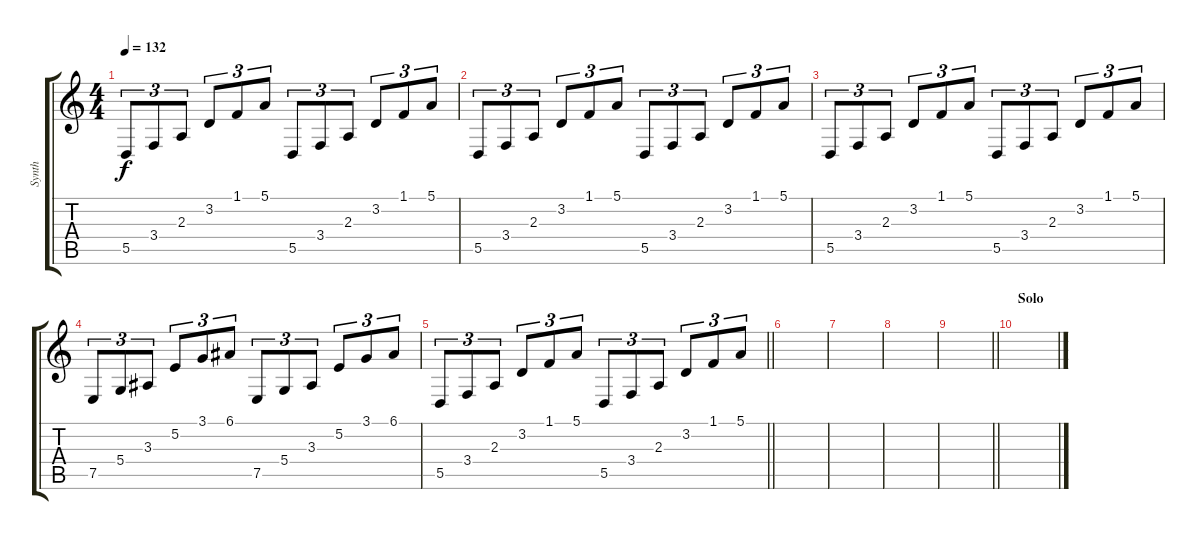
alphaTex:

\track ("Synth" "Synth") {instrument pad8sweep}
\staff {score tabs}
\tuning (E4 B3 G3 D3 A2 E2) {hide}
\ts (4 4)
\tempo 132
\clef g2
\ks c
5.5.8{tu (3 2) dy f} 3.4.8{tu (3 2)} 2.3.8{tu (3 2)} 3.2.8{tu (3 2)} 1.1.8{tu (3 2)} 5.1.8{tu (3 2)} 5.5.8{tu (3 2)} 3.4.8{tu (3 2)} 2.3.8{tu (3 2)} 3.2.8{tu (3 2)} 1.1.8{tu (3 2)} 5.1.8{tu (3 2)} |
5.5.8{tu (3 2)} 3.4.8{tu (3 2)} 2.3.8{tu (3 2)} 3.2.8{tu (3 2)} 1.1.8{tu (3 2)} 5.1.8{tu (3 2)} 5.5.8{tu (3 2)} 3.4.8{tu (3 2)} 2.3.8{tu (3 2)} 3.2.8{tu (3 2)} 1.1.8{tu (3 2)} 5.1.8{tu (3 2)} |
5.5.8{tu (3 2)} 3.4.8{tu (3 2)} 2.3.8{tu (3 2)} 3.2.8{tu (3 2)} 1.1.8{tu (3 2)} 5.1.8{tu (3 2)} 5.5.8{tu (3 2)} 3.4.8{tu (3 2)} 2.3.8{tu (3 2)} 3.2.8{tu (3 2)} 1.1.8{tu (3 2)} 5.1.8{tu (3 2)} |
7.5.8{tu (3 2)} 5.4.8{tu (3 2)} 3.3.8{tu (3 2)} 5.2.8{tu (3 2)} 3.1.8{tu (3 2)} 6.1.8{tu (3 2)} 7.5.8{tu (3 2)} 5.4.8{tu (3 2)} 3.3.8{tu (3 2)} 5.2.8{tu (3 2)} 3.1.8{tu (3 2)} 6.1.8{tu (3 2)} |
\barLineRight lightlight
5.5.8{tu (3 2)} 3.4.8{tu (3 2)} 2.3.8{tu (3 2)} 3.2.8{tu (3 2)} 1.1.8{tu (3 2)} 5.1.8{tu (3 2)} 5.5.8{tu (3 2)} 3.4.8{tu (3 2)} 2.3.8{tu (3 2)} 3.2.8{tu (3 2)} 1.1.8{tu (3 2)} 5.1.8{tu (3 2)} |
|
|
|
\barLineRight lightlight
|
\section ("" "Solo")
